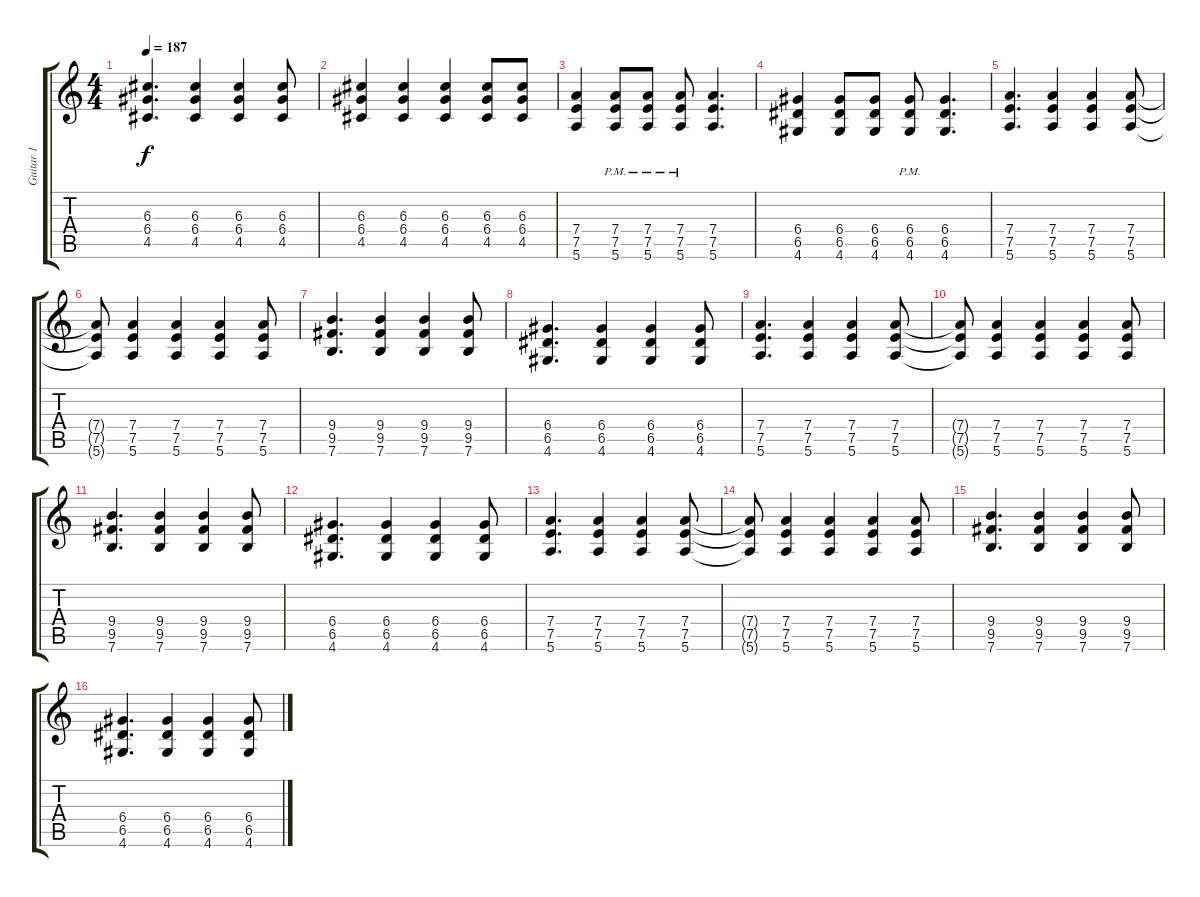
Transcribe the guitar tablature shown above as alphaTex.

\track ("Guitar 1" "Guitar 1") {instrument distortionguitar}
\staff {score tabs}
\tuning (E4 B3 G3 D3 A2 E2) {hide}
\ts (4 4)
\tempo 187
\clef g2
\ks c
(6.3 6.4 4.5).4{d dy f} (6.3 6.4 4.5).4 (6.3 6.4 4.5).4 (6.3 6.4 4.5).8 |
(6.3 6.4 4.5).4 (6.3 6.4 4.5).4 (6.3 6.4 4.5).4 (6.3 6.4 4.5).8 (6.3 6.4 4.5).8 |
(7.4 7.5 5.6).4 (7.4{pm} 7.5{pm} 5.6{pm}).8 (7.4{pm} 7.5{pm} 5.6{pm}).8 (7.4{pm} 7.5{pm} 5.6{pm}).8 (7.4 7.5 5.6).4{d} |
(6.4 6.5 4.6).4 (6.4 6.5 4.6).8 (6.4 6.5 4.6).8 (6.4{pm} 6.5{pm} 4.6{pm}).8 (6.4 6.5 4.6).4{d} |
(7.4 7.5 5.6).4{d} (7.4 7.5 5.6).4 (7.4 7.5 5.6).4 (7.4 7.5 5.6).8 |
(7.4{t} 7.5{t} 5.6{t}).8 (7.4 7.5 5.6).4 (7.4 7.5 5.6).4 (7.4 7.5 5.6).4 (7.4 7.5 5.6).8 |
(9.4 9.5 7.6).4{d} (9.4 9.5 7.6).4 (9.4 9.5 7.6).4 (9.4 9.5 7.6).8 |
(6.4 6.5 4.6).4{d} (6.4 6.5 4.6).4 (6.4 6.5 4.6).4 (6.4 6.5 4.6).8 |
(7.4 7.5 5.6).4{d} (7.4 7.5 5.6).4 (7.4 7.5 5.6).4 (7.4 7.5 5.6).8 |
(7.4{t} 7.5{t} 5.6{t}).8 (7.4 7.5 5.6).4 (7.4 7.5 5.6).4 (7.4 7.5 5.6).4 (7.4 7.5 5.6).8 |
(9.4 9.5 7.6).4{d} (9.4 9.5 7.6).4 (9.4 9.5 7.6).4 (9.4 9.5 7.6).8 |
(6.4 6.5 4.6).4{d} (6.4 6.5 4.6).4 (6.4 6.5 4.6).4 (6.4 6.5 4.6).8 |
(7.4 7.5 5.6).4{d} (7.4 7.5 5.6).4 (7.4 7.5 5.6).4 (7.4 7.5 5.6).8 |
(7.4{t} 7.5{t} 5.6{t}).8 (7.4 7.5 5.6).4 (7.4 7.5 5.6).4 (7.4 7.5 5.6).4 (7.4 7.5 5.6).8 |
(9.4 9.5 7.6).4{d} (9.4 9.5 7.6).4 (9.4 9.5 7.6).4 (9.4 9.5 7.6).8 |
(6.4 6.5 4.6).4{d} (6.4 6.5 4.6).4 (6.4 6.5 4.6).4 (6.4 6.5 4.6).8
